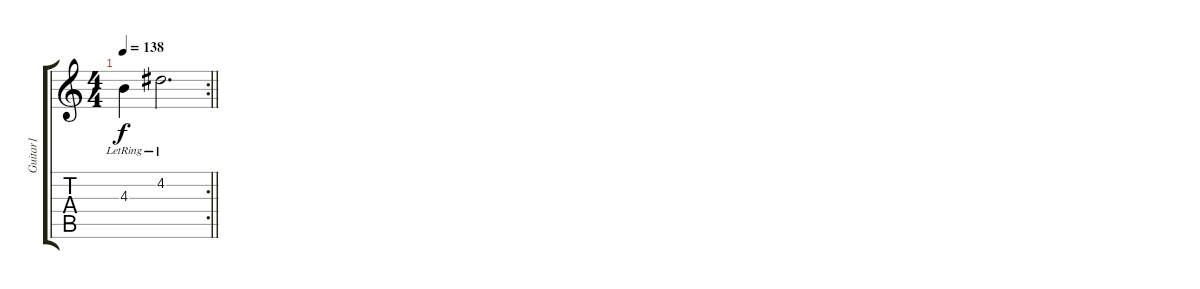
\track ("Guitar1" "Guitar1") {instrument electricguitarclean}
\staff {score tabs}
\tuning (E4 B3 G3 D3 A2 E2) {hide}
\rc 2
\ts (4 4)
\tempo 138
\clef g2
\barLineRight lightlight
\ks c
4.3{lr}.4{dy f} 4.2{lr}.2{d}
